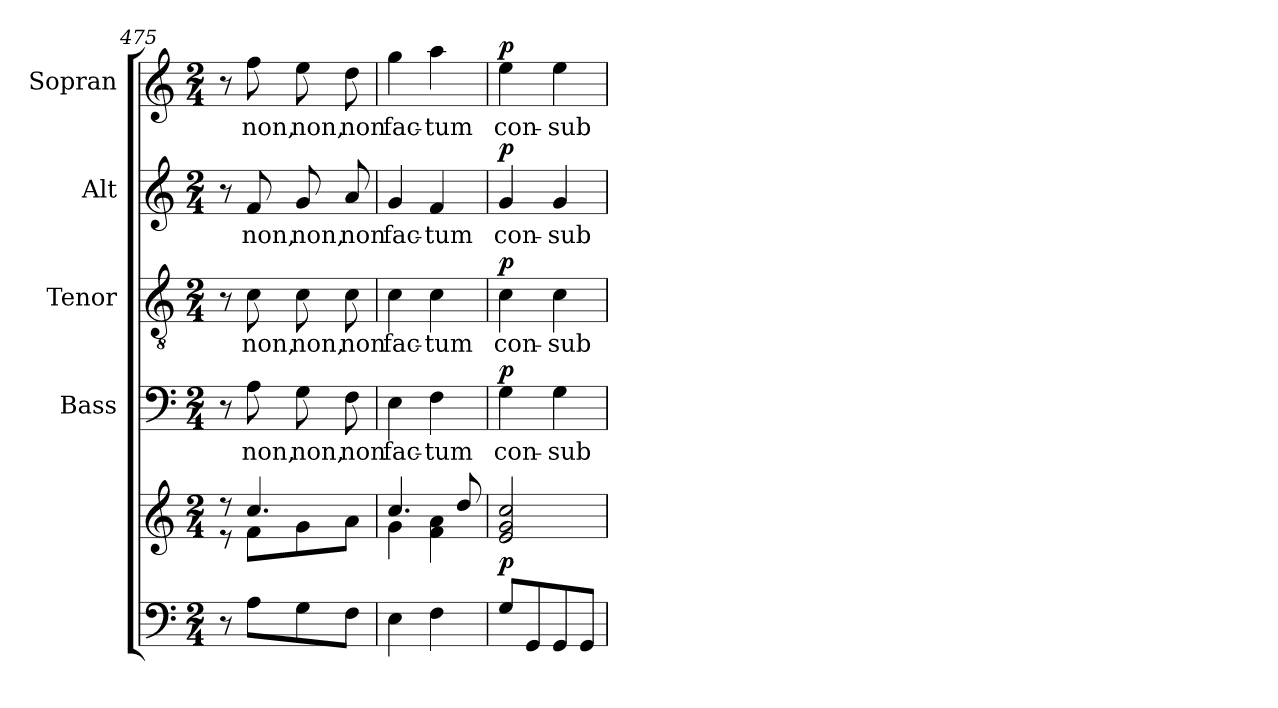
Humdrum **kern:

**kern	**kern	**dynam	**kern	**text	**dynam	**kern	**text	**dynam	**kern	**text	**dynam	**kern	**text	**dynam
*part5	*part5	*part5	*part4	*part4	*part4	*part3	*part3	*part3	*part2	*part2	*part2	*part1	*part1	*part1
*staff6	*staff5	*staff5/6	*staff4	*staff4	*staff4	*staff3	*staff3	*staff3	*staff2	*staff2	*staff2	*staff1	*staff1	*staff1
*	*	*	*I"Bass	*	*	*I"Tenor	*	*	*I"Alt	*	*	*I"Sopran	*	*
*	*	*	*I'B.	*	*	*I'T.	*	*	*I'A.	*	*	*I'S.	*	*
*clefF4	*clefG2	*	*clefF4	*	*	*clefGv2	*	*	*clefG2	*	*	*clefG2	*	*
*k[]	*k[]	*	*k[]	*	*	*k[]	*	*	*k[]	*	*	*k[]	*	*
*C:	*C:	*	*C:	*	*	*C:	*	*	*C:	*	*	*C:	*	*
*M2/4	*M2/4	*	*M2/4	*	*	*M2/4	*	*	*M2/4	*	*	*M2/4	*	*
=475	=475	=475	=475	=475	=475	=475	=475	=475	=475	=475	=475	=475	=475	=475
*	*^	*	*	*	*	*	*	*	*	*	*	*	*	*
8r	8r	8r	.	8r	.	.	8r	.	.	8r	.	.	8r	.	.
!	!	!	!	!	!LO:LY:b	!	!	!LO:LY:b	!	!	!LO:LY:b	!	!	!LO:LY:b	!
8A\L	4.cc/	8f\L	.	8A\	non,	.	8c\	non,	.	8f/	non,	.	8ff\	non,	.
!	!	!	!	!	!LO:LY:b	!	!	!LO:LY:b	!	!	!LO:LY:b	!	!	!LO:LY:b	!
8G\	.	8g\	.	8G\	non,	.	8c\	non,	.	8g/	non,	.	8ee\	non,	.
!	!	!	!	!	!LO:LY:b	!	!	!LO:LY:b	!	!	!LO:LY:b	!	!	!LO:LY:b	!
8F\J	.	8a\J	.	8F\	non	.	8c\	non	.	8a/	non	.	8dd\	non	.
=476	=476	=476	=476	=476	=476	=476	=476	=476	=476	=476	=476	=476	=476	=476	=476
!	!	!	!	!	!LO:LY:b	!	!	!LO:LY:b	!	!	!LO:LY:b	!	!	!LO:LY:b	!
4E\	4.cc/	4g\	.	4E\	fac-	.	4c\	fac-	.	4g/	fac-	.	4gg\	fac-	.
!	!	!	!	!	!LO:LY:b	!	!	!LO:LY:b	!	!	!LO:LY:b	!	!	!LO:LY:b	!
4F\	.	4f\ 4a\	.	4F\	-tum	.	4c\	-tum	.	4f/	-tum	.	4aa\	-tum	.
.	8dd/	.	.	.	.	.	.	.	.	.	.	.	.	.	.
*	*v	*v	*	*	*	*	*	*	*	*	*	*	*	*	*
=477	=477	=477	=477	=477	=477	=477	=477	=477	=477	=477	=477	=477	=477	=477
!	!	!LO:DY:a=2	!	!LO:LY:b	!LO:DY:a	!	!LO:LY:b	!LO:DY:a	!	!LO:LY:b	!LO:DY:a	!	!LO:LY:b	!LO:DY:a
8G/L	2e/ 2g/ 2cc/	p	4G\	con-	p	4c\	con-	p	4g/	con-	p	4ee\	con-	p
8GG/	.	.	.	.	.	.	.	.	.	.	.	.	.	.
!	!	!	!	!LO:LY:b	!	!	!LO:LY:b	!	!	!LO:LY:b	!	!	!LO:LY:b	!
8GG/	.	.	4G\	-sub-	.	4c\	-sub-	.	4g/	-sub-	.	4ee\	-sub-	.
8GG/J	.	.	.	.	.	.	.	.	.	.	.	.	.	.
=	=	=	=	=	=	=	=	=	=	=	=	=	=	=
*-	*-	*-	*-	*-	*-	*-	*-	*-	*-	*-	*-	*-	*-	*-
